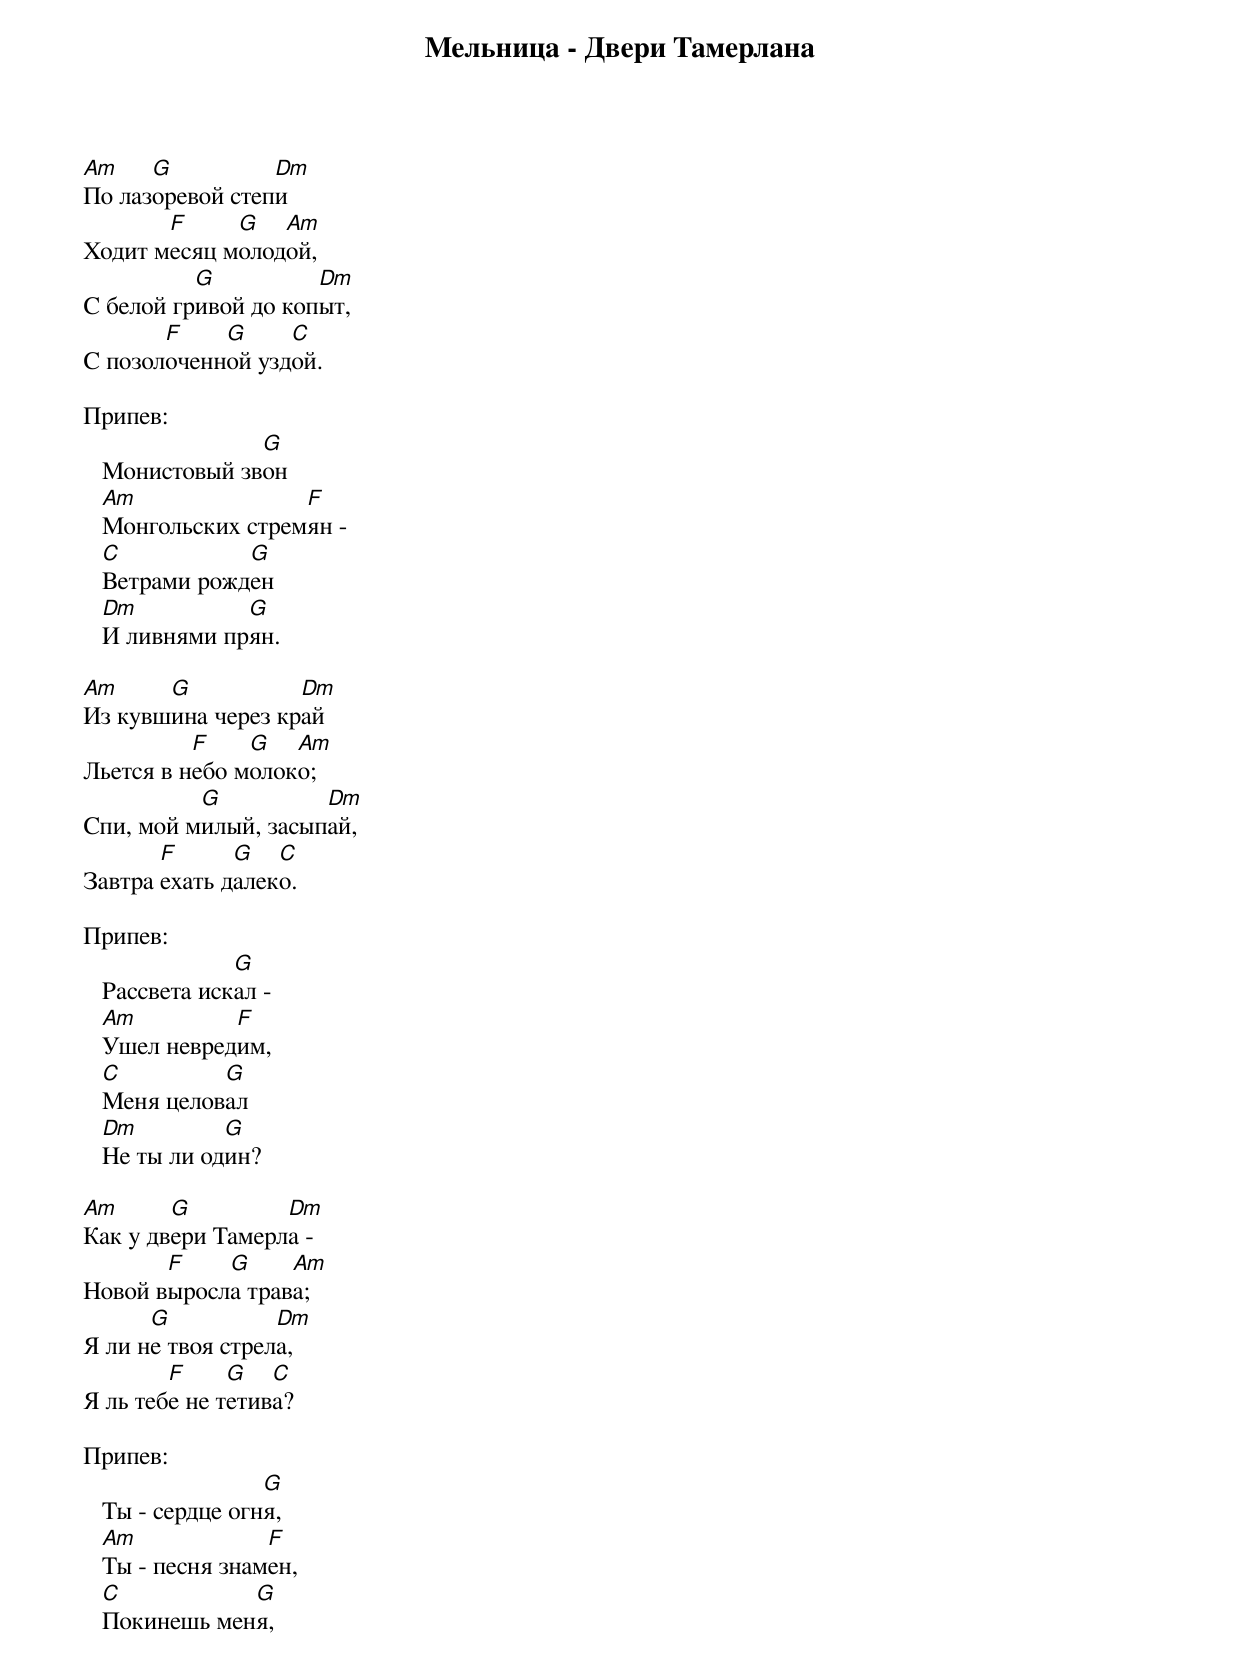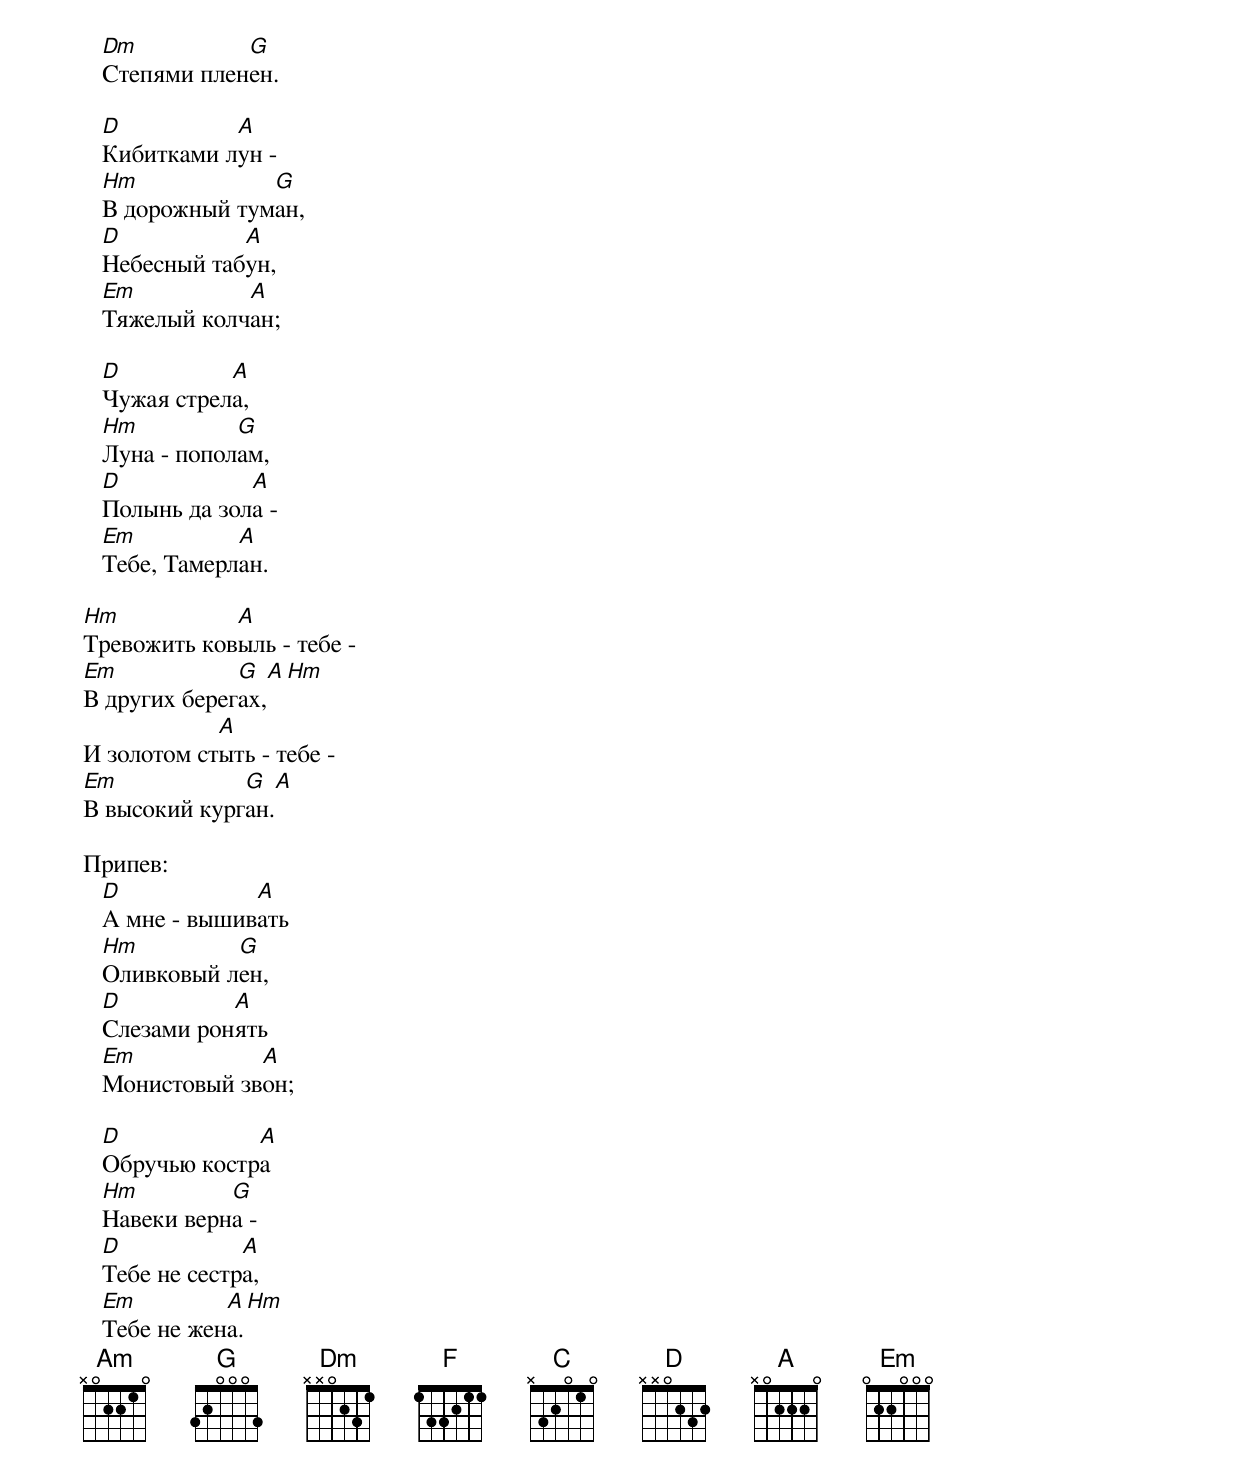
Мельница - Двери Тамерлана

Am    G          Dm
По лазоревой степи
       F     G   Am
Ходит месяц молодой,
          G          Dm
С белой гривой до копыт,
       F    G     C
С позолоченной уздой.

Припев:
                G
   Монистовый звон
   Am               F
   Монгольских стремян -
   C           G
   Ветрами рожден
   Dm          G
   И ливнями прян.

Am     G           Dm
Из кувшина через край
          F    G   Am
Льется в небо молоко;
          G          Dm
Спи, мой милый, засыпай,
       F      G   C
Завтра ехать далеко.

Припев:
               G
   Рассвета искал -
   Am         F
   Ушел невредим,
   C         G
   Меня целовал
   Dm         G
   Не ты ли один?

Am      G         Dm
Как у двери Тамерла -
       F    G     Am
Новой выросла трава;
      G           Dm
Я ли не твоя стрела,
        F     G   C
Я ль тебе не тетива?

Припев:
                  G
   Ты - сердце огня,
   Am             F
   Ты - песня знамен,
   C           G
   Покинешь меня,
   Dm          G
   Степями пленен.

   D          A
   Кибитками лун -
   Hm            G
   В дорожный туман,
   D           A
   Небесный табун,
   Em          A
   Тяжелый колчан;

   D          A
   Чужая стрела,
   Hm          G
   Луна - пополам,
   D            A
   Полынь да зола -
   Em          A
   Тебе, Тамерлан.

Hm           A
Тревожить ковыль - тебе -
Em            G   A   Hm
В других берегах,
            A
И золотом стыть - тебе -
Em            G  A
В высокий курган.

Припев:
   D            A
   А мне - вышивать
   Hm         G
   Оливковый лен,
   D          A
   Слезами ронять
   Em           A
   Монистовый звон;

   D            A
   Обручью костра
   Hm         G
   Навеки верна -
   D            A
   Тебе не сестра,
   Em         A   Hm
   Тебе не жена.
